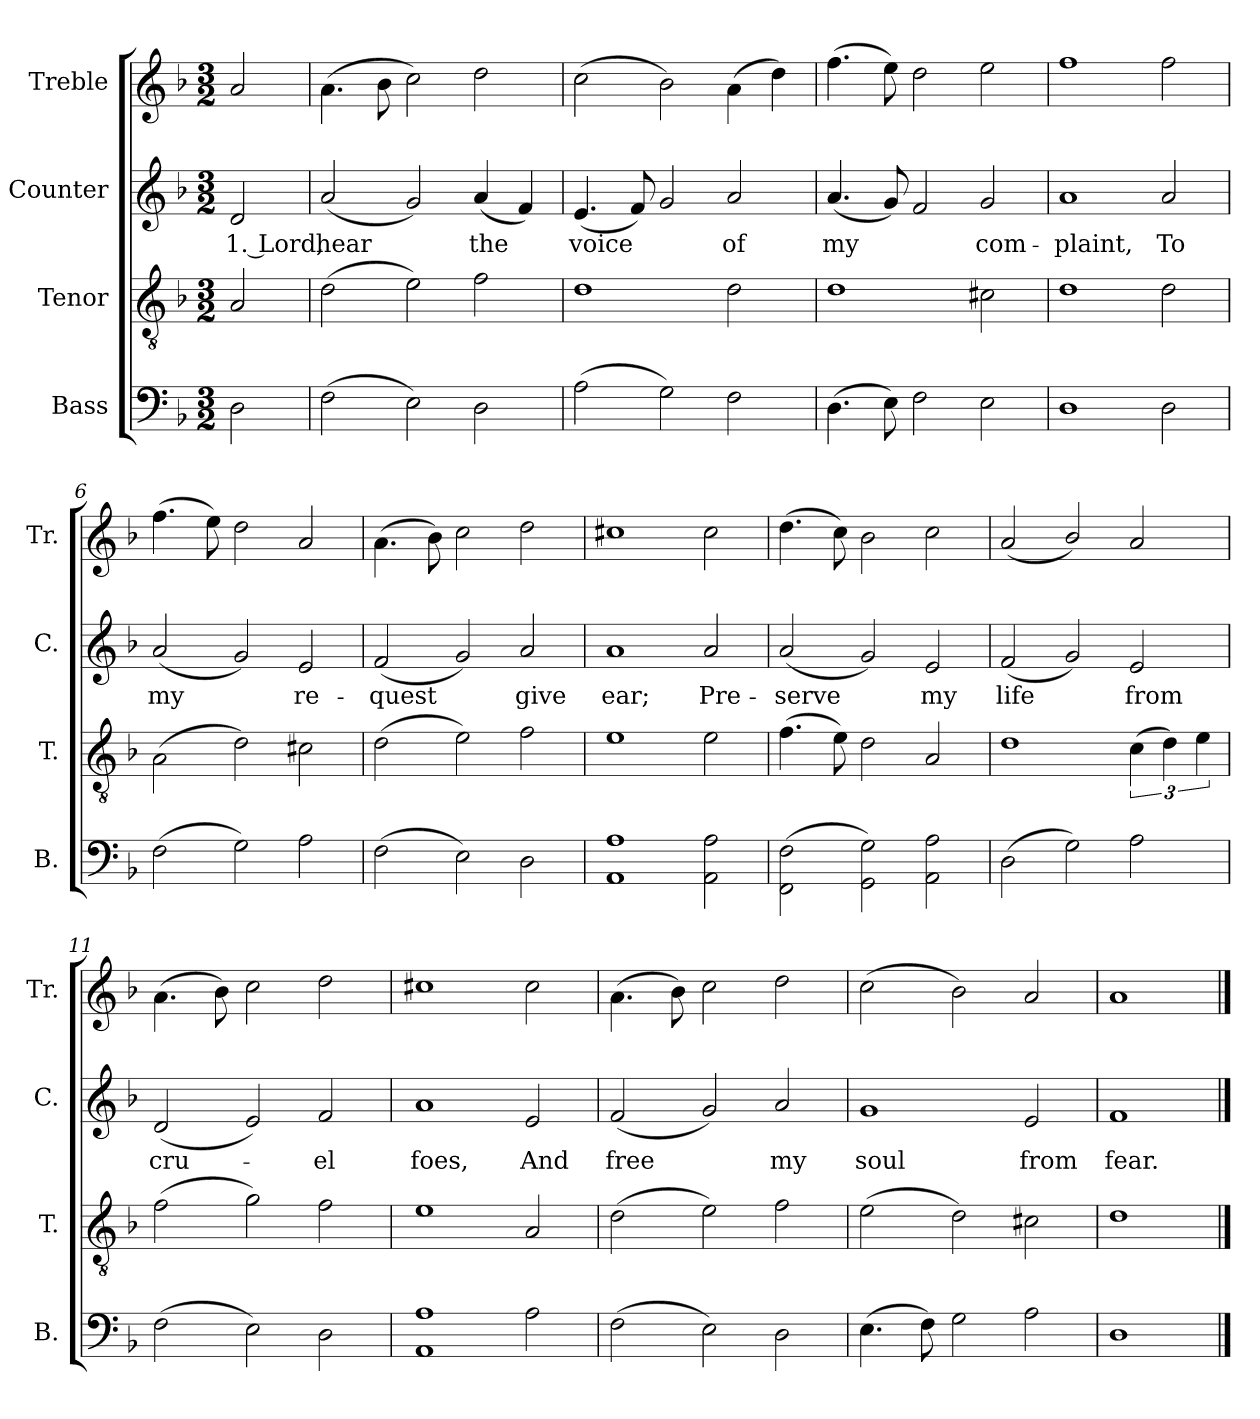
**kern	**kern	**kern	**text	**kern
*part4	*part3	*part2	*part2	*part1
*staff4	*staff3	*staff2	*staff2	*staff1
*I"Bass	*I"Tenor	*I"Counter	*	*I"Treble
*I'B.	*I'T.	*I'C.	*	*I'Tr.
*clefF4	*clefGv2	*clefG2	*	*clefG2
*k[b-]	*k[b-]	*k[b-]	*	*k[b-]
*F:	*F:	*F:	*	*F:
*M3/2	*M3/2	*M3/2	*	*M3/2
=1	=1	=1	=1	=1
2D\	2A/	2d/	1. Lord,	2a/
=2	=2	=2	=2	=2
(2F\	(2d\	(2a/	hear	(4.a\
.	.	.	.	8b-\
2E\)	2e\)	2g/)	.	2cc\)
2D\	2f\	(4a/	the	2dd\
.	.	4f/)	.	.
=3	=3	=3	=3	=3
(2A\	1d	(4.e/	voice	(2cc\
.	.	8f/)	.	.
2G\)	.	2g/	.	2b-\)
2F\	2d\	2a/	of	(4a\
.	.	.	.	4dd\)
=4	=4	=4	=4	=4
(4.D\	1d	(4.a/	my	(4.ff\
8E\)	.	8g/)	.	8ee\)
2F\	.	2f/	.	2dd\
2E\	2c#X\	2g/	com-	2ee\
=5	=5	=5	=5	=5
1D	1d	1a	-plaint,	1ff
2D\	2d\	2a/	To	2ff\
=6	=6	=6	=6	=6
(2F\	(2A\	(2a/	my	(4.ff\
.	.	.	.	8ee\)
2G\)	2d\)	2g/)	.	2dd\
2A\	2c#X\	2e/	re-	2a/
=7	=7	=7	=7	=7
(2F\	(2d\	(2f/	-quest	(4.a\
.	.	.	.	8b-\)
2E\)	2e\)	2g/)	.	2cc\
2D\	2f\	2a/	give	2dd\
!!LO:LB:g=z
=8	=8	=8	=8	=8
1AA 1A	1e	1a	ear;	1cc#X
2AA\ 2A\	2e\	2a/	Pre-	2cc#\
=9	=9	=9	=9	=9
(2FF\ 2F\	(4.f\	(2a/	-serve	(4.dd\
.	8e\)	.	.	8cc\)
2GG\ 2G\)	2d\	2g/)	.	2b-\
2AA\ 2A\	2A/	2e/	my	2cc\
=10	=10	=10	=10	=10
(2D\	1d	(2f/	life	(2a/
2G\)	.	2g/)	.	2b-/)
2A\	(6c\	2e/	from	2a/
.	6d\)	.	.	.
.	6e\	.	.	.
=11	=11	=11	=11	=11
(2F\	(2f\	(2d/	cru-	(4.a\
.	.	.	.	8b-\)
2E\)	2g\)	2e/)	.	2cc\
2D\	2f\	2f/	-el	2dd\
=12	=12	=12	=12	=12
1AA 1A	1e	1a	foes,	1cc#X
2A\	2A/	2e/	And	2cc#\
=13	=13	=13	=13	=13
(2F\	(2d\	(2f/	free	(4.a\
.	.	.	.	8b-\)
2E\)	2e\)	2g/)	.	2cc\
2D\	2f\	2a/	my	2dd\
=14	=14	=14	=14	=14
(4.E\	(2e\	1g	soul	(2cc\
8F\)	.	.	.	.
2G\	2d\)	.	.	2b-\)
2A\	2c#X\	2e/	from	2a/
=15	=15	=15	=15	=15
1D	1d	1f	fear.	1a
==	==	==	==	==
*-	*-	*-	*-	*-
